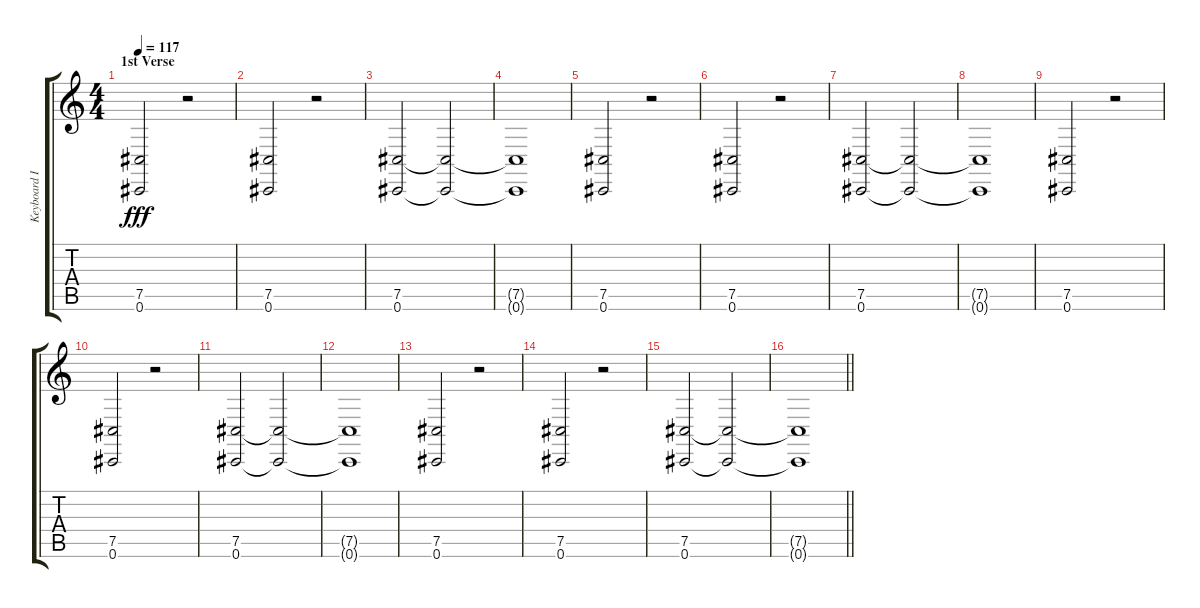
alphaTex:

\track ("Keyboard I" "Keyboard I") {instrument synthstrings2}
\staff {score tabs}
\tuning (Db4 Ab3 E3 B2 Gb2 Db2) {hide}
\ts (4 4)
\section ("" "1st Verse")
\tempo 117
\clef g2
\ks c
(7.5 0.6).2{dy fff} r.2 |
(7.5 0.6).2 r.2 |
(7.5 0.6).2 (7.5{t} 0.6{t}).2 |
(7.5{t} 0.6{t}).1 |
(7.5 0.6).2 r.2 |
(7.5 0.6).2 r.2 |
(7.5 0.6).2 (7.5{t} 0.6{t}).2 |
(7.5{t} 0.6{t}).1 |
(7.5 0.6).2 r.2 |
(7.5 0.6).2 r.2 |
(7.5 0.6).2 (7.5{t} 0.6{t}).2 |
(7.5{t} 0.6{t}).1 |
(7.5 0.6).2 r.2 |
(7.5 0.6).2 r.2 |
(7.5 0.6).2 (7.5{t} 0.6{t}).2 |
\barLineRight lightlight
(7.5{t} 0.6{t}).1
